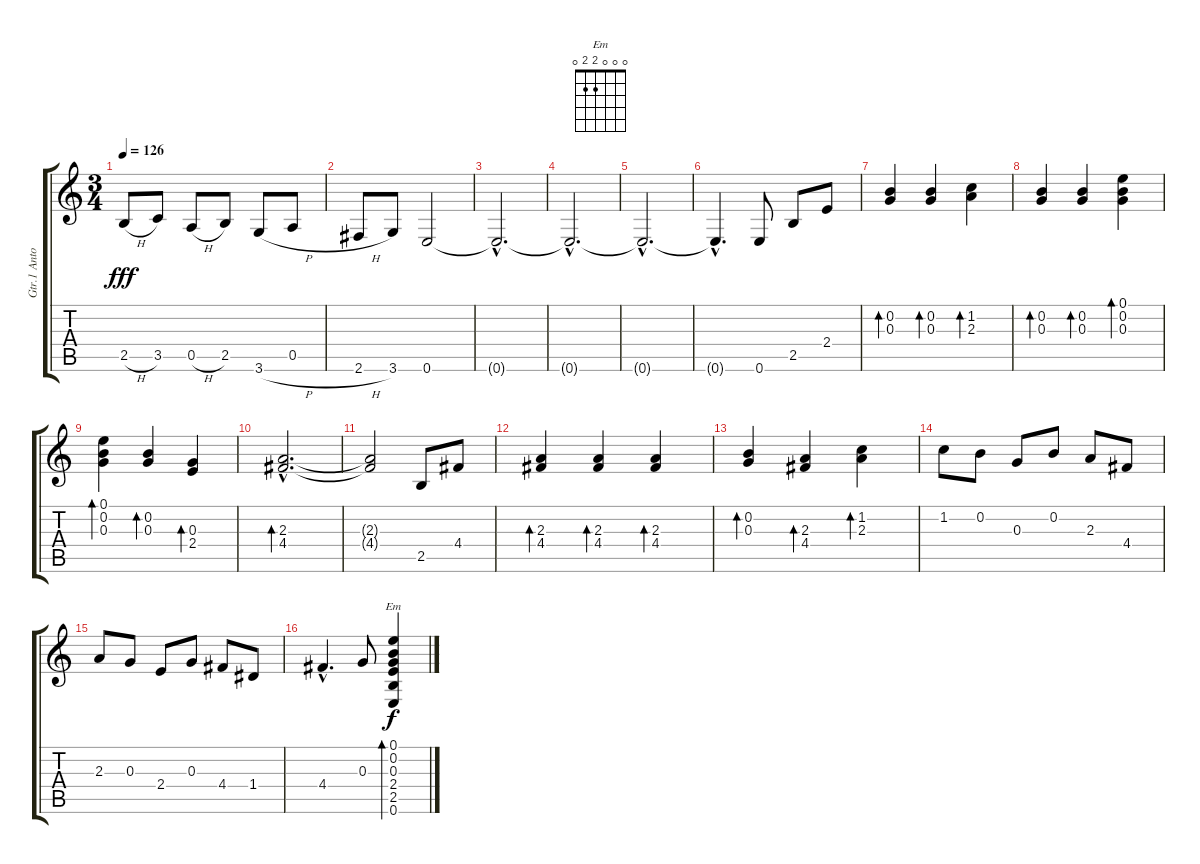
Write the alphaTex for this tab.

\track ("Gtr.1 Antonio" "Gtr.1 Anto") {instrument acousticguitarnylon}
\staff {score tabs}
\tuning (E4 B3 G3 D3 A2 E2) {hide}
\chord ("Em" 0 0 0 2 2 0)
\ts (3 4)
\tempo 126
\clef g2
\ks c
2.5{h}.8{dy fff instrument acousticguitarnylon} 3.5.8 0.5{h}.8 2.5.8 3.6{h}.8 0.5.8 |
2.6{h}.8 3.6.8 0.6.2 |
0.6{hac t}.2{d} |
0.6{hac t}.2{d} |
0.6{hac t}.2{d} |
0.6{hac t}.4{d} 0.6.8 2.5.8 2.4.8 |
(0.2 0.3).4{bd 30} (0.2 0.3).4{bd 30} (1.2 2.3).4{bd 30} |
(0.2 0.3).4{bd 120} (0.2 0.3).4{bd 120} (0.1 0.2 0.3).4{bd 30} |
(0.1 0.2 0.3).4{bd 30} (0.2 0.3).4{bd 120} (0.3 2.4).4{bd 120} |
(2.3{hac} 4.4{hac}).2{d bd 120} |
(2.3{t} 4.4{t}).2 2.5.8 4.4.8 |
(2.3 4.4).4{bd 120} (2.3 4.4).4{bd 120} (2.3 4.4).4{bd 120} |
(0.2 0.3).4{bd 120} (2.3 4.4).4{bd 120} (1.2 2.3).4{bd 120} |
1.2.8 0.2.8 0.3.8 0.2.8 2.3.8 4.4.8 |
2.3.8 0.3.8 2.4.8 0.3.8 4.4.8 1.4.8 |
4.4{hac}.4{d} 0.3.8 (0.1 0.2 0.3 2.4 2.5 0.6).4{bd 480 ch "Em" dy f}
